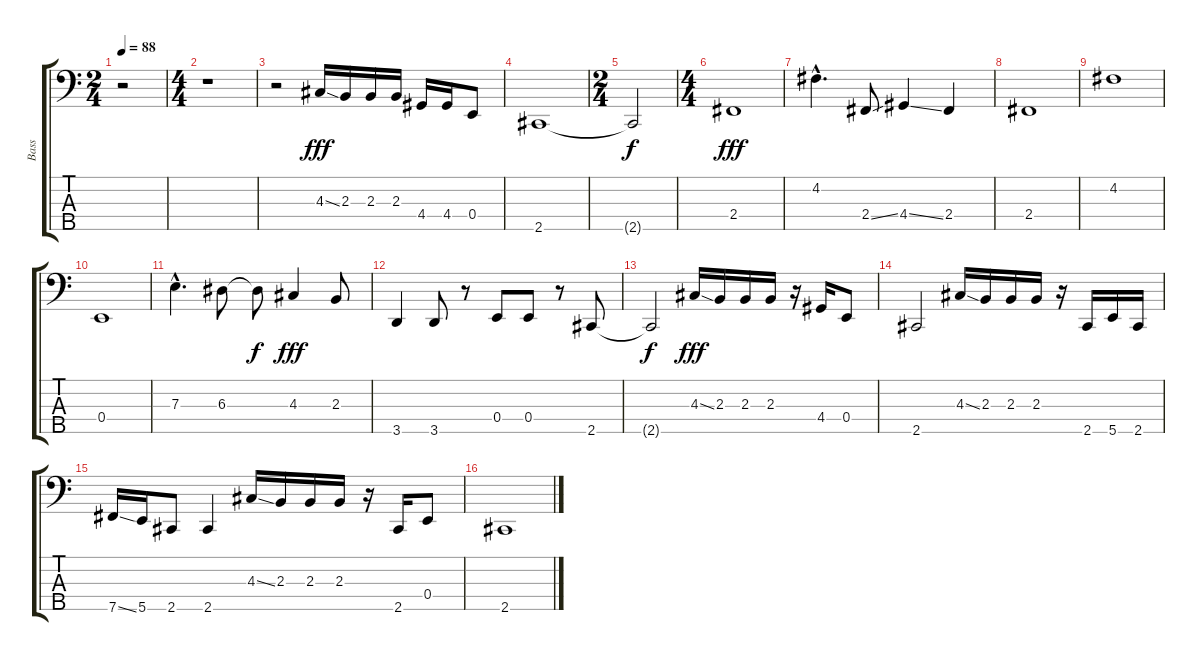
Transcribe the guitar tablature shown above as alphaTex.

\track ("Bass" "Bass") {instrument electricbassfinger}
\staff {score tabs}
\tuning (G2 D2 A1 E1 B0) {hide}
\ts (2 4)
\tempo 88
\clef f4
\ks c
r.2{dy fff instrument electricbassfinger} |
\ts (4 4)
r.1 |
r.2 4.3{ss}.16 2.3.16 2.3.16 2.3.16 4.4.16 4.4.16 0.4.8 |
2.5.1 |
\ts (2 4)
2.5{t}.2{dy f} |
\ts (4 4)
2.4.1{dy fff} |
4.2{hac}.4{d} 2.4{ss}.8 4.4{ss}.4 2.4.4 |
2.4.1 |
4.2.1 |
0.4.1 |
7.3{hac}.4{d} 6.3.8 6.3{t}.8{dy f} 4.3.4{dy fff} 2.3.8 |
3.5.4 3.5.8 r.8 0.4.8 0.4.8 r.8 2.5.8 |
2.5{t}.2{dy f} 4.3{ss}.16{dy fff} 2.3.16 2.3.16 2.3.16 r.16 4.4.16 0.4.8 |
2.5.2 4.3{ss}.16 2.3.16 2.3.16 2.3.16 r.16 2.5.16 5.5.16 2.5.16 |
7.5{ss}.16 5.5.16 2.5.8 2.5.4 4.3{ss}.16 2.3.16 2.3.16 2.3.16 r.16 2.5.16 0.4.8 |
2.5.1
